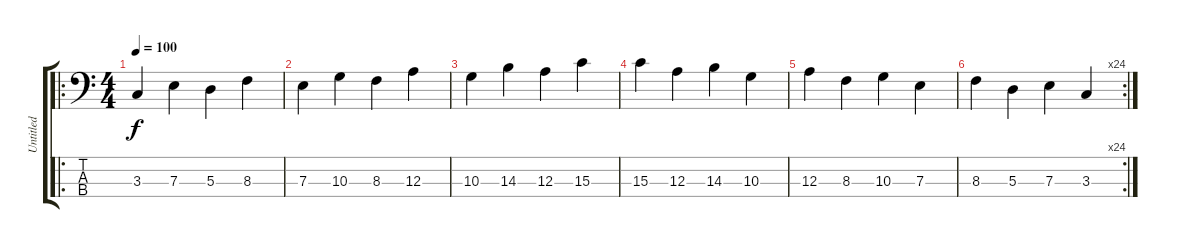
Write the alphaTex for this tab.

\track ("Untitled" "Untitled") {instrument electricbassfinger}
\staff {score tabs}
\tuning (G2 D2 A1 E1) {hide}
\ro
\ts (4 4)
\tempo 100
\clef f4
\ks c
3.3.4{dy f instrument electricbassfinger} 7.3.4 5.3.4 8.3.4 |
7.3.4 10.3.4 8.3.4 12.3.4 |
10.3.4 14.3.4 12.3.4 15.3.4 |
15.3.4 12.3.4 14.3.4 10.3.4 |
12.3.4 8.3.4 10.3.4 7.3.4 |
\rc 24
8.3.4 5.3.4 7.3.4 3.3.4
